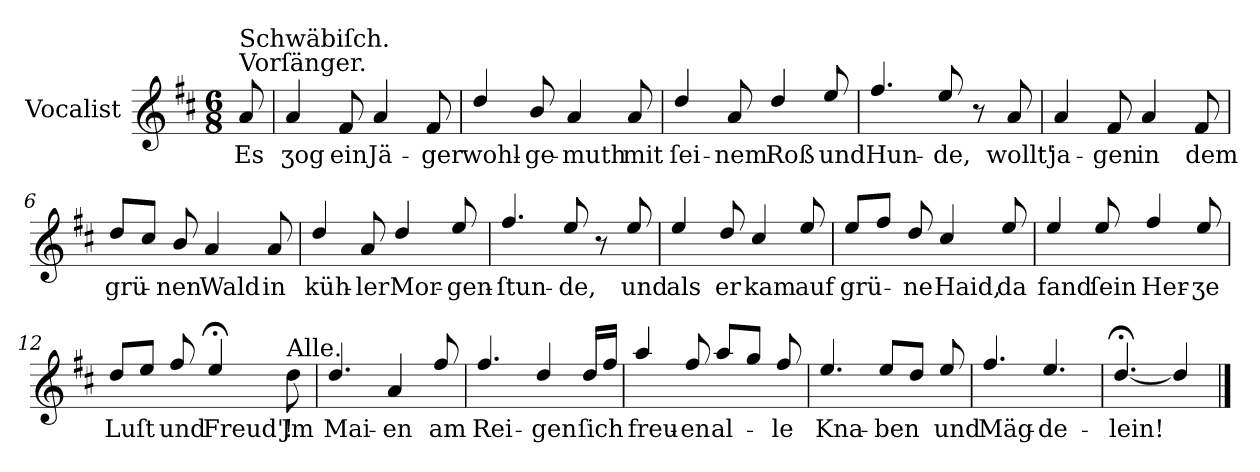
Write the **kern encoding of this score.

**kern	**text
*part1	*part1
*staff1	*staff1
*I"Vocalist	*
*k[f#c#]	*
*D:	*
*M6/8	*
=	=
!LO:TX:a:t=Vorſänger.	!
!LO:TX:a:t=Schwäbiſch.	!
8a	Es
=1	=1
4a	ʒog
8f#	ein
4a	Jä-
8f#	-ger
=2	=2
4dd/	wohl-
8b/	-ge-
4a	-muth
8a	mit
=3	=3
4dd/	ſei-
8a	-nem
4dd/	Roß
8ee/	und
=4	=4
4.ff#/	Hun-
8ee/	-de,
8r	.
8a	wollt'
=5	=5
4a	ja-
8f#	-gen
4a	in
8f#	dem
=6	=6
8dd/L	grü-
8cc#J	.
8b/	-nen
4a	Wald
8a	in
=7	=7
4dd/	küh-
8a	-ler
4dd/	Mor-
8ee/	-gen-
=8	=8
4.ff#/	-ſtun-
8ee/	-de,
8r	.
8ee/	und
=9	=9
4ee/	als
8dd/	er
4cc#/	kam
8ee/	auf
=10	=10
8ee/L	grü-
8ff#J	.
8dd/	-ne
4cc#/	Haid,
8ee/	da
=11	=11
4ee/	fand
8ee/	ſein
4ff#/	Her-
8ee/	-ʒe
=12	=12
8dd/L	Luſt
8eeJ	.
8ff#/	und
4ee;</	Freud'!
!LO:TX:a:t=Alle.	!
8dd	Jm
=13	=13
4.dd/	Mai-
4a	-en
8ff#/	am
=14	=14
4.ff#/	Rei-
4dd/	-gen
16dd/LL	ſich
16ff#JJ	.
=15	=15
4aa/	freu-
8ff#/	-en
8aa/L	al-
8ggJ	.
8ff#/	-le
=16	=16
4.ee/	Kna-
8ee/L	-ben
8ddJ	.
8ee/	und
=17	=17
4.ff#/	Mäg-
4.ee/	-de-
=18	=18
[4.dd;</	-lein!
4dd/]	.
==	==
*-	*-
